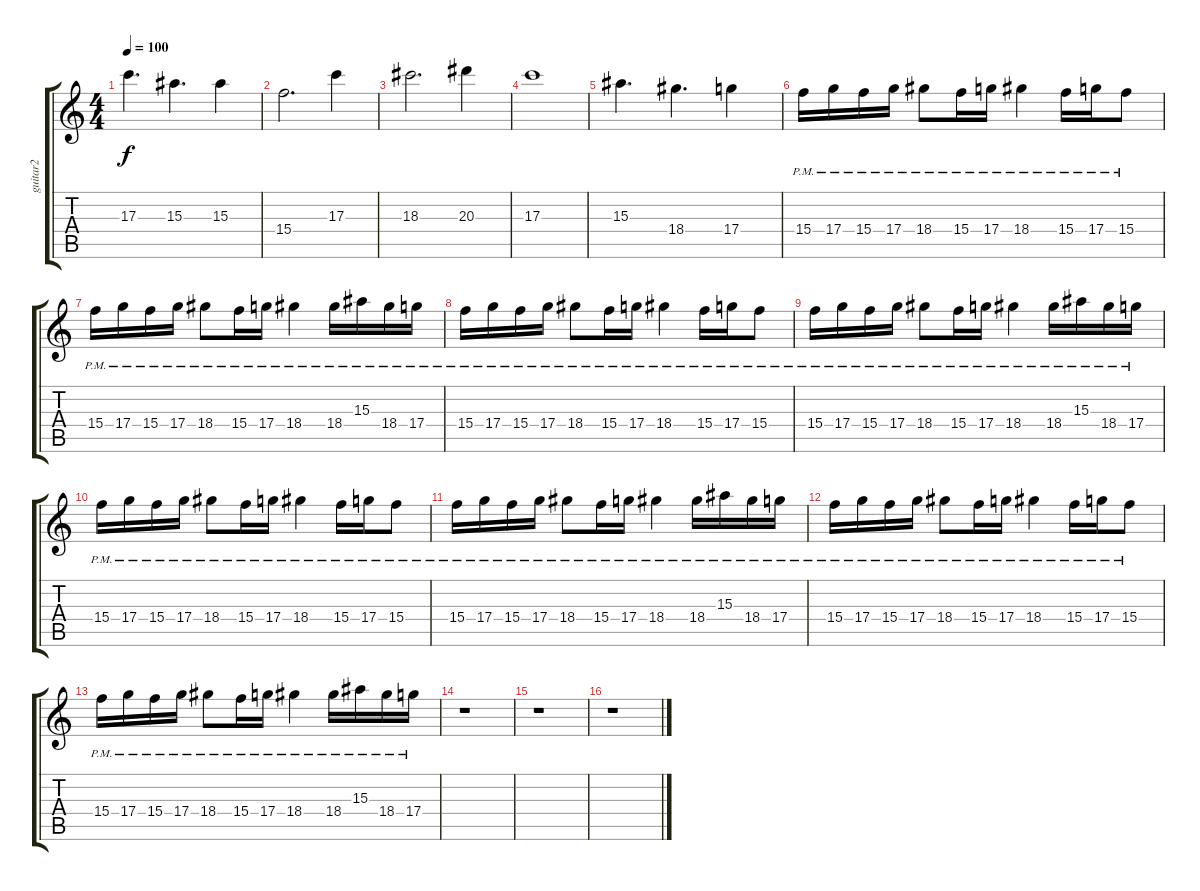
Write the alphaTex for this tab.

\track ("guitar2" "guitar2") {instrument distortionguitar}
\staff {score tabs}
\tuning (E4 B3 G3 D3 A2 E2) {hide}
\ts (4 4)
\tempo 100
\clef g2
\ks c
17.3.4{d dy f} 15.3.4{d} 15.3.4 |
15.4.2{d} 17.3.4 |
18.3.2{d} 20.3.4 |
17.3.1 |
15.3.4{d} 18.4.4{d} 17.4.4 |
15.4{pm}.16 17.4{pm}.16 15.4{pm}.16 17.4{pm}.16 18.4{pm}.8 15.4{pm}.16 17.4{pm}.16 18.4{pm}.4 15.4{pm}.16 17.4{pm}.16 15.4{pm}.8 |
15.4{pm}.16 17.4{pm}.16 15.4{pm}.16 17.4{pm}.16 18.4{pm}.8 15.4{pm}.16 17.4{pm}.16 18.4{pm}.4 18.4{pm}.16 15.3{pm}.16 18.4{pm}.16 17.4{pm}.16 |
15.4{pm}.16 17.4{pm}.16 15.4{pm}.16 17.4{pm}.16 18.4{pm}.8 15.4{pm}.16 17.4{pm}.16 18.4{pm}.4 15.4{pm}.16 17.4{pm}.16 15.4{pm}.8 |
15.4{pm}.16 17.4{pm}.16 15.4{pm}.16 17.4{pm}.16 18.4{pm}.8 15.4{pm}.16 17.4{pm}.16 18.4{pm}.4 18.4{pm}.16 15.3{pm}.16 18.4{pm}.16 17.4{pm}.16 |
15.4{pm}.16 17.4{pm}.16 15.4{pm}.16 17.4{pm}.16 18.4{pm}.8 15.4{pm}.16 17.4{pm}.16 18.4{pm}.4 15.4{pm}.16 17.4{pm}.16 15.4{pm}.8 |
15.4{pm}.16 17.4{pm}.16 15.4{pm}.16 17.4{pm}.16 18.4{pm}.8 15.4{pm}.16 17.4{pm}.16 18.4{pm}.4 18.4{pm}.16 15.3{pm}.16 18.4{pm}.16 17.4{pm}.16 |
15.4{pm}.16 17.4{pm}.16 15.4{pm}.16 17.4{pm}.16 18.4{pm}.8 15.4{pm}.16 17.4{pm}.16 18.4{pm}.4 15.4{pm}.16 17.4{pm}.16 15.4{pm}.8 |
15.4{pm}.16 17.4{pm}.16 15.4{pm}.16 17.4{pm}.16 18.4{pm}.8 15.4{pm}.16 17.4{pm}.16 18.4{pm}.4 18.4{pm}.16 15.3{pm}.16 18.4{pm}.16 17.4{pm}.16 |
r.1 |
r.1 |
r.1
